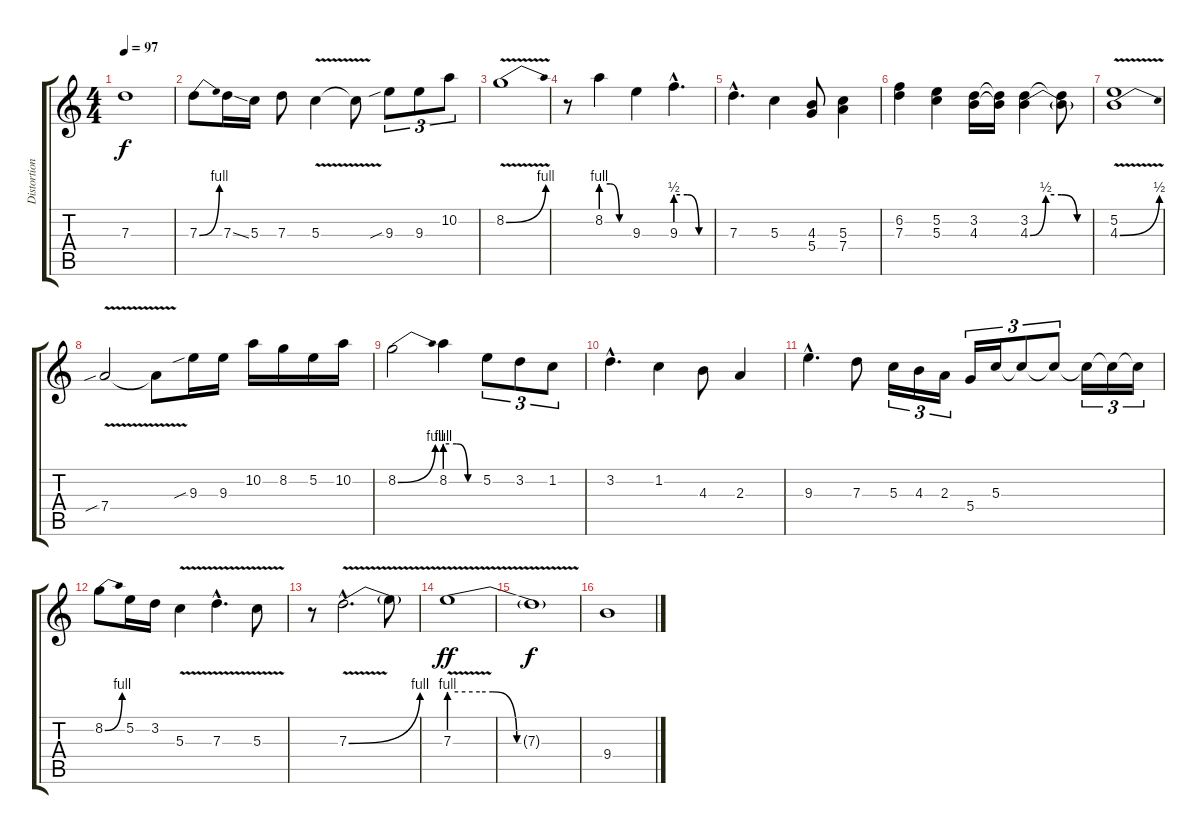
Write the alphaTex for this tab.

\track ("Distortion Nr.1" "Distortion") {instrument overdrivenguitar}
\staff {score tabs}
\tuning (E4 B3 G3 D3 A2 E2) {hide}
\ts (4 4)
\tempo 97
\clef g2
\ks c
7.3{t}.1{dy f} |
7.3{be (bend 0 0 60 4)}.8 7.3{ss}.16 5.3.16 7.3.8 5.3{v}.4 5.3{t}.8 9.3{sib}.8{tu (3 2)} 9.3.8{tu (3 2)} 10.2.8{tu (3 2)} |
8.2{be (bend 0 0 60 4) v}.1 |
r.8 8.2{be (custom 0 4 20 4 40 0 60 0)}.4 9.3.4 9.3{be (custom 0 2 20 2 40 0 60 0) hac}.4{d} |
7.3{hac}.4{d} 5.3.4 (4.3 5.4).8 (5.3 7.4).4 |
(6.2 7.3).4 (5.2 5.3).4 (3.2 4.3).16 (3.2{t} 4.3{t}).16 (3.2 4.3{be (custom 0 0 15 2 30 2 45 0 60 0)}).4 (3.2{t} 4.3{t}).8 |
(5.2 4.3{be (bend 0 0 60 2) v}).1 |
7.4{v sib}.2 7.4{t}.8 9.3{sib}.16 9.3.16 10.2.16 8.2.16 5.2.16 10.2.16 |
8.2{be (bend 0 0 60 4)}.2 8.2{be (custom 0 4 20 4 40 0 60 0)}.4 5.2.8{tu (3 2)} 3.2.8{tu (3 2)} 1.2.8{tu (3 2)} |
3.2{hac}.4{d} 1.2.4 4.3.8 2.3.4 |
9.3{hac}.4{d} 7.3.8 5.3.16{tu (3 2)} 4.3.16{tu (3 2)} 2.3.16{tu (3 2)} 5.4.16{tu (3 2)} 5.3.16{tu (3 2)} 5.3{t}.8{tu (3 2)} 5.3{t}.8{tu (3 2)} 5.3{t}.16{tu (3 2)} 5.3{t}.16{tu (3 2)} 5.3{t}.16{tu (3 2)} |
8.2{be (bend 0 0 60 4)}.8 5.2.16 3.2.16 5.3{v}.4 7.3{v hac}.4{d} 5.3{v}.8 |
r.8 7.3{be (bend 0 0 60 4) v hac}.2{d} 7.3{t}.8 |
7.3{be (custom 0 4 14 4 20 4 31 0 46 0 60 0) v}.1{dy ff} |
7.3{t}.1{dy f} |
9.4.1
